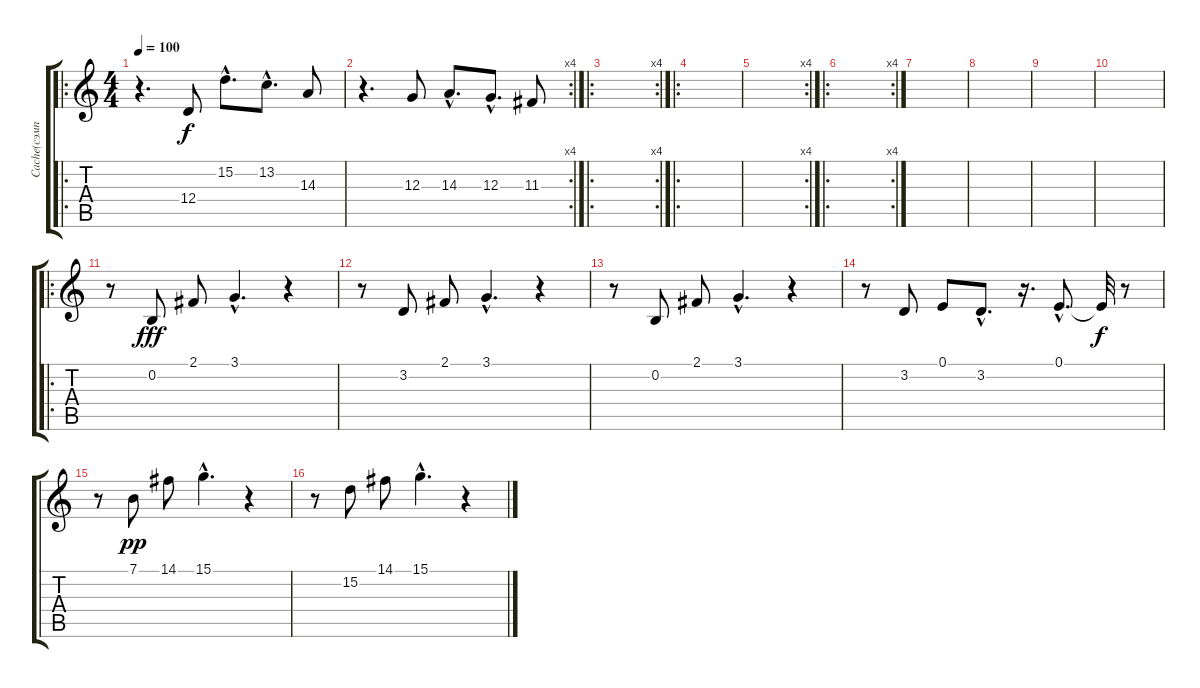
\track ("Cache(сэмплы)" "Cache(сэмп") {instrument electricgrandpiano}
\staff {score tabs}
\tuning (E4 B3 G3 D3 A2 E2) {hide}
\ro
\ts (4 4)
\tempo 100
\clef g2
\ks c
r.4{d dy f} 12.4.8 15.2{hac}.8{d} 13.2{hac}.8{d} 14.3.8 |
\rc 4
r.4{d} 12.3.8 14.3{hac}.8{d} 12.3{hac}.8{d} 11.3.8 |
\ro
\rc 4
|
\ro
|
\rc 4
|
\ro
\rc 4
|
|
|
|
|
\ro
r.8 0.2.8{dy fff} 2.1.8 3.1{hac}.4{d} r.4 |
r.8 3.2.8 2.1.8 3.1{hac}.4{d} r.4 |
r.8 0.2.8 2.1.8 3.1{hac}.4{d} r.4 |
r.8 3.2.8 0.1.8 3.2{hac}.8{d} r.16{d} 0.1{hac}.8{d} 0.1{t}.32{dy f} r.8 |
r.8{volume 12} 7.1.8{dy pp} 14.1.8 15.1{hac}.4{d} r.4 |
r.8 15.2.8 14.1.8 15.1{hac}.4{d} r.4
